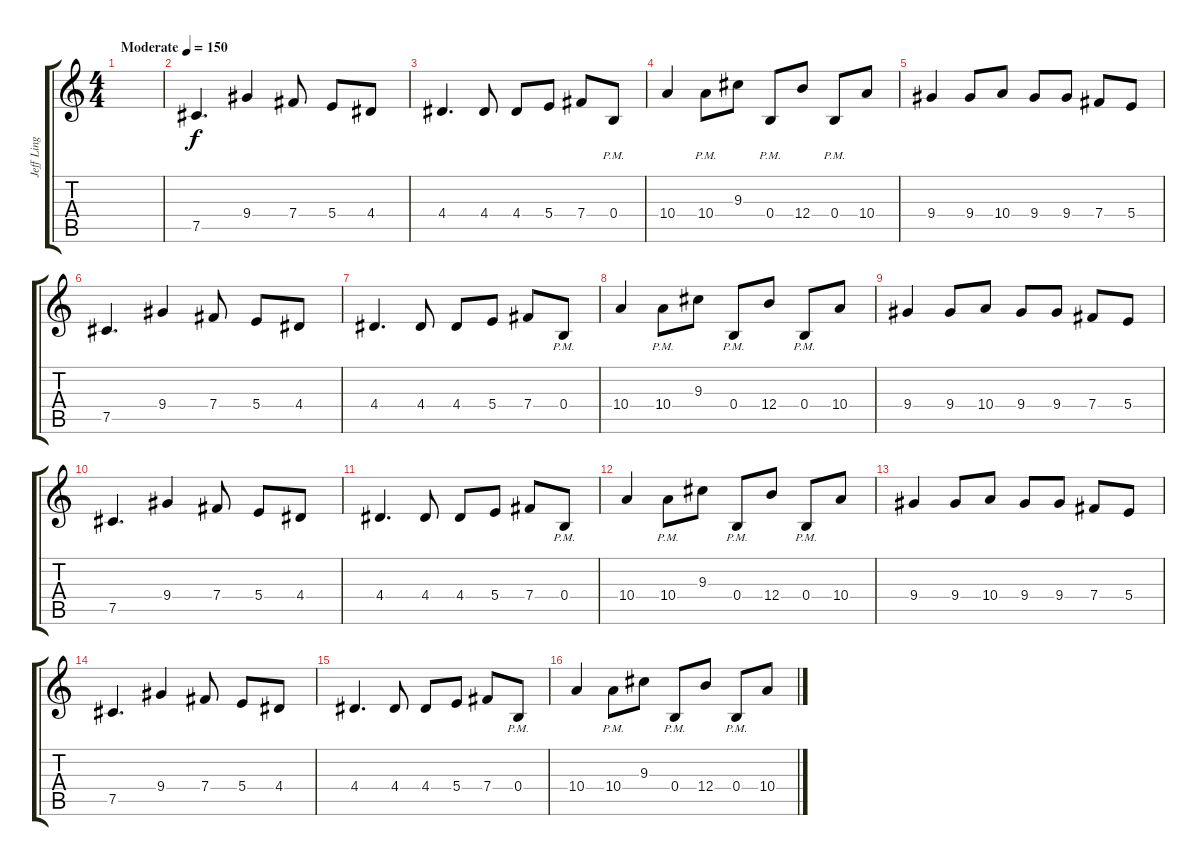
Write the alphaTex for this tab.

\track ("Jeff Ling" "Jeff Ling") {instrument distortionguitar}
\staff {score tabs}
\tuning (Db4 Ab3 E3 B2 Gb2 B1) {hide}
\ts (4 4)
\tempo (150 "Moderate")
\clef g2
\ks c
|
7.5.4{d} 9.4.4 7.4.8 5.4.8 4.4.8 |
4.4.4{d} 4.4.8 4.4.8 5.4.8 7.4.8 0.4{pm}.8 |
10.4.4 10.4{pm}.8 9.3.8 0.4{pm}.8 12.4.8 0.4{pm}.8 10.4.8 |
9.4.4 9.4.8 10.4.8 9.4.8 9.4.8 7.4.8 5.4.8 |
7.5.4{d} 9.4.4 7.4.8 5.4.8 4.4.8 |
4.4.4{d} 4.4.8 4.4.8 5.4.8 7.4.8 0.4{pm}.8 |
10.4.4 10.4{pm}.8 9.3.8 0.4{pm}.8 12.4.8 0.4{pm}.8 10.4.8 |
9.4.4 9.4.8 10.4.8 9.4.8 9.4.8 7.4.8 5.4.8 |
7.5.4{d} 9.4.4 7.4.8 5.4.8 4.4.8 |
4.4.4{d} 4.4.8 4.4.8 5.4.8 7.4.8 0.4{pm}.8 |
10.4.4 10.4{pm}.8 9.3.8 0.4{pm}.8 12.4.8 0.4{pm}.8 10.4.8 |
9.4.4 9.4.8 10.4.8 9.4.8 9.4.8 7.4.8 5.4.8 |
7.5.4{d} 9.4.4 7.4.8 5.4.8 4.4.8 |
4.4.4{d} 4.4.8 4.4.8 5.4.8 7.4.8 0.4{pm}.8 |
10.4.4 10.4{pm}.8 9.3.8 0.4{pm}.8 12.4.8 0.4{pm}.8 10.4.8
